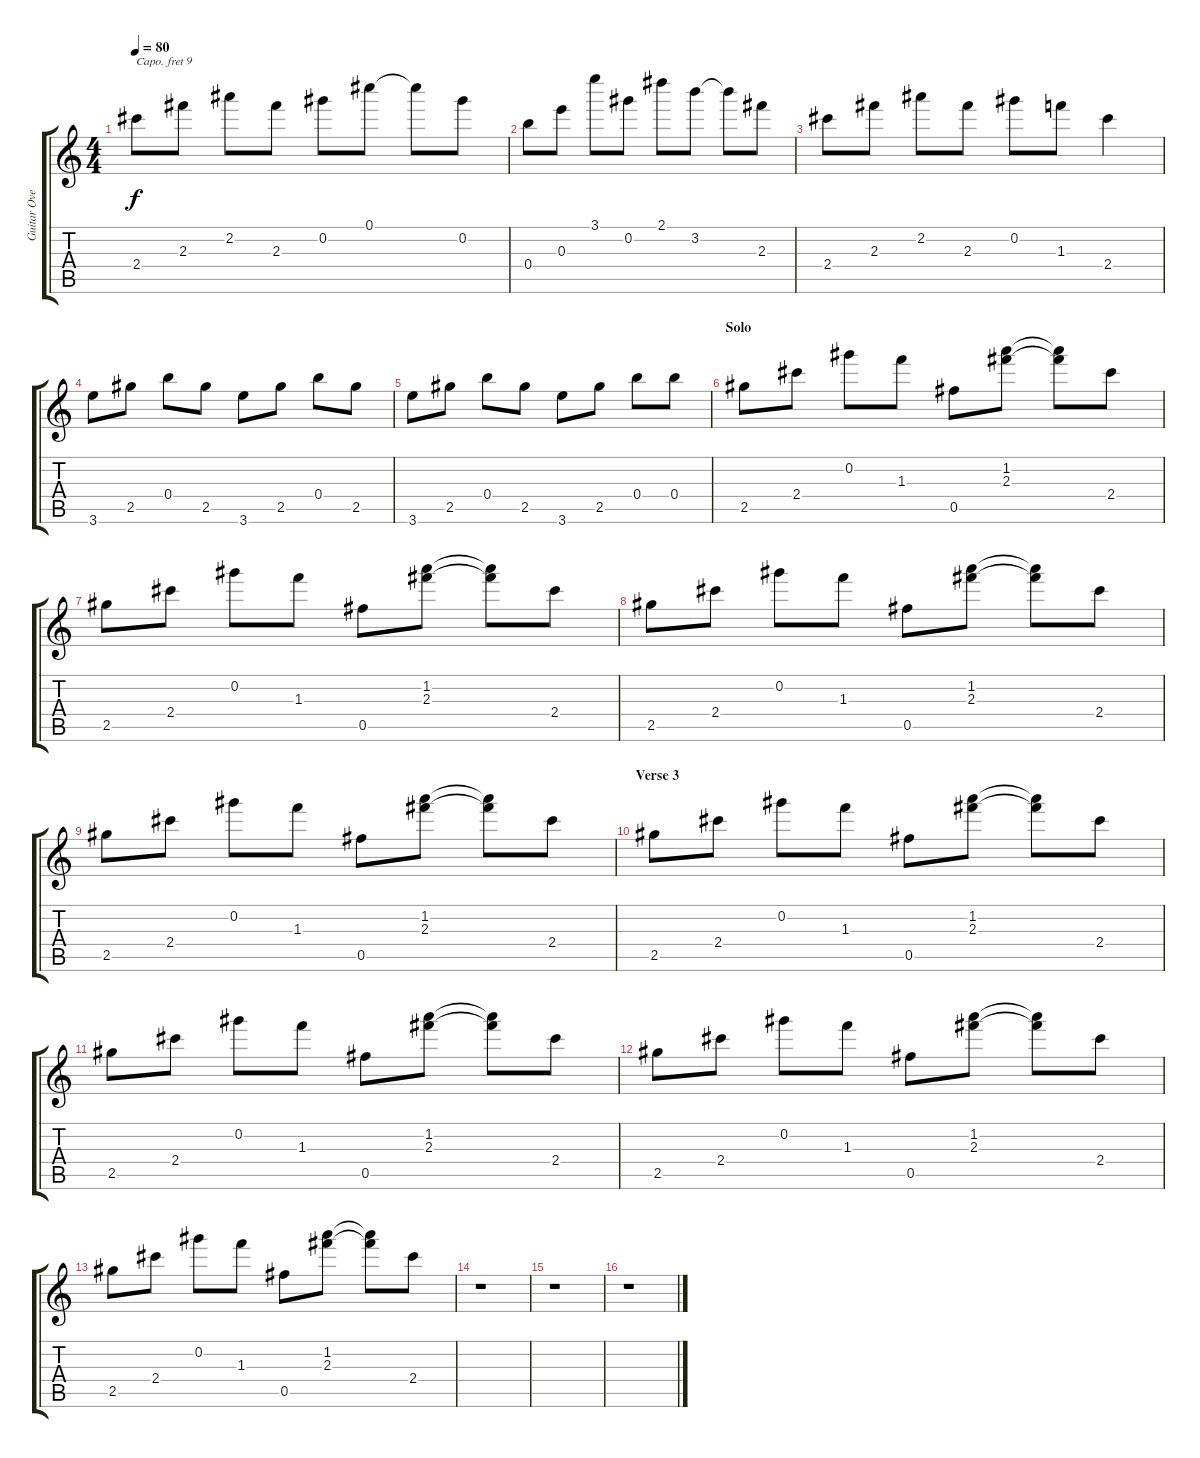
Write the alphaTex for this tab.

\track ("Guitar Overdub" "Guitar Ove") {instrument electricguitarjazz}
\staff {score tabs}
\capo 9
\tuning (E5 B4 G4 D4 A3 E3) {hide}
\ts (4 4)
\tempo 80
\clef g2
\ks c
2.4.8{dy f} 2.3.8 2.2.8 2.3.8 0.2.8 0.1.8 0.1{t}.8 0.2.8 |
0.4.8 0.3.8 3.1.8 0.2.8 2.1.8 3.2.8 3.2{t}.8 2.3.8 |
2.4.8 2.3.8 2.2.8 2.3.8 0.2.8 1.3.8 2.4.4 |
3.6.8 2.5.8 0.4.8 2.5.8 3.6.8 2.5.8 0.4.8 2.5.8 |
3.6.8 2.5.8 0.4.8 2.5.8 3.6.8 2.5.8 0.4.8 0.4.8 |
\section ("" "Solo")
2.5.8 2.4.8 0.2.8 1.3.8 0.5.8 (1.2 2.3).8 (1.2{t} 2.3{t}).8 2.4.8 |
2.5.8 2.4.8 0.2.8 1.3.8 0.5.8 (1.2 2.3).8 (1.2{t} 2.3{t}).8 2.4.8 |
2.5.8 2.4.8 0.2.8 1.3.8 0.5.8 (1.2 2.3).8 (1.2{t} 2.3{t}).8 2.4.8 |
2.5.8 2.4.8 0.2.8 1.3.8 0.5.8 (1.2 2.3).8 (1.2{t} 2.3{t}).8 2.4.8 |
\section ("" "Verse 3")
2.5.8 2.4.8 0.2.8 1.3.8 0.5.8 (1.2 2.3).8 (1.2{t} 2.3{t}).8 2.4.8 |
2.5.8 2.4.8 0.2.8 1.3.8 0.5.8 (1.2 2.3).8 (1.2{t} 2.3{t}).8 2.4.8 |
2.5.8 2.4.8 0.2.8 1.3.8 0.5.8 (1.2 2.3).8 (1.2{t} 2.3{t}).8 2.4.8 |
2.5.8 2.4.8 0.2.8 1.3.8 0.5.8 (1.2 2.3).8 (1.2{t} 2.3{t}).8 2.4.8 |
r.1 |
r.1 |
r.1
